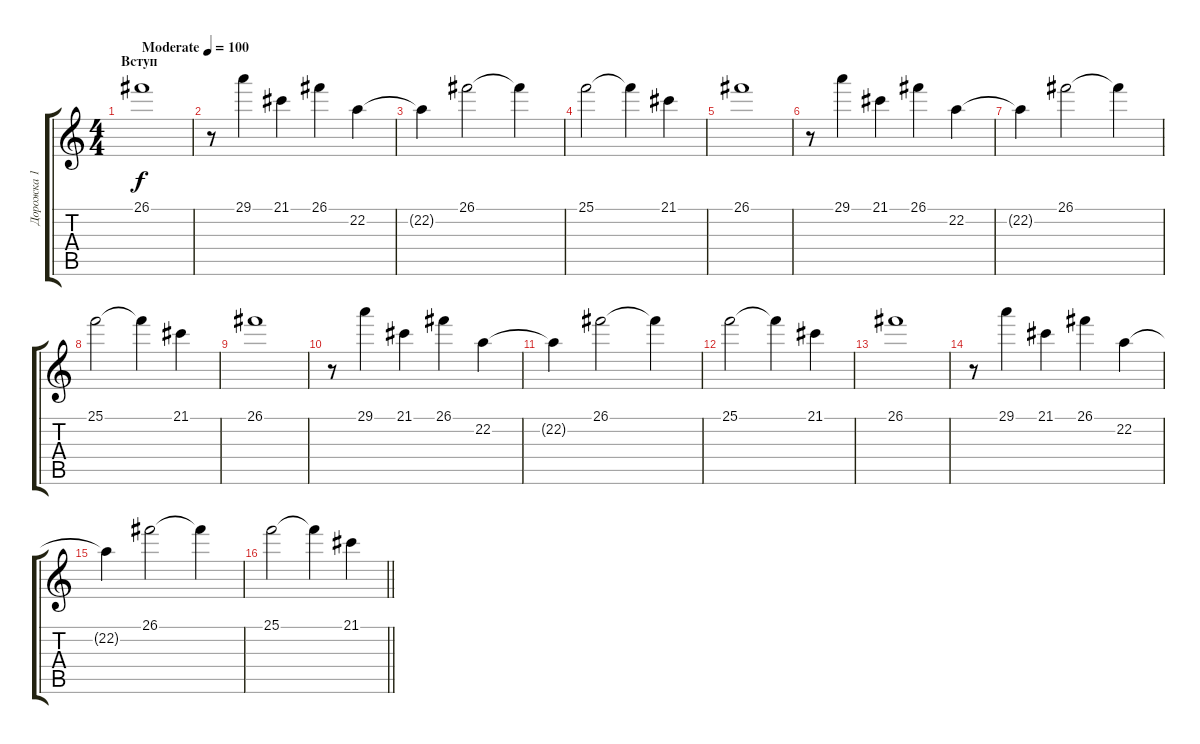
\track ("Дорожка 1" "Дорожка 1") {instrument brightacousticpiano}
\staff {score tabs}
\tuning (E4 B3 G3 D3 A2 E2) {hide}
\ts (4 4)
\section ("" "Вступ ")
\tempo (100 "Moderate")
\clef g2
\ks c
26.1.1{dy f instrument brightacousticpiano} |
r.8 29.1.4 21.1.4 26.1.4 22.2.4 |
22.2{t}.4 26.1.2 26.1{t}.4 |
25.1.2 25.1{t}.4 21.1.4 |
26.1.1 |
r.8 29.1.4 21.1.4 26.1.4 22.2.4 |
22.2{t}.4 26.1.2 26.1{t}.4 |
25.1.2 25.1{t}.4 21.1.4 |
26.1.1 |
r.8 29.1.4 21.1.4 26.1.4 22.2.4 |
22.2{t}.4 26.1.2 26.1{t}.4 |
25.1.2 25.1{t}.4 21.1.4 |
26.1.1 |
r.8 29.1.4 21.1.4 26.1.4 22.2.4 |
22.2{t}.4 26.1.2 26.1{t}.4 |
\barLineRight lightlight
25.1.2 25.1{t}.4 21.1.4
